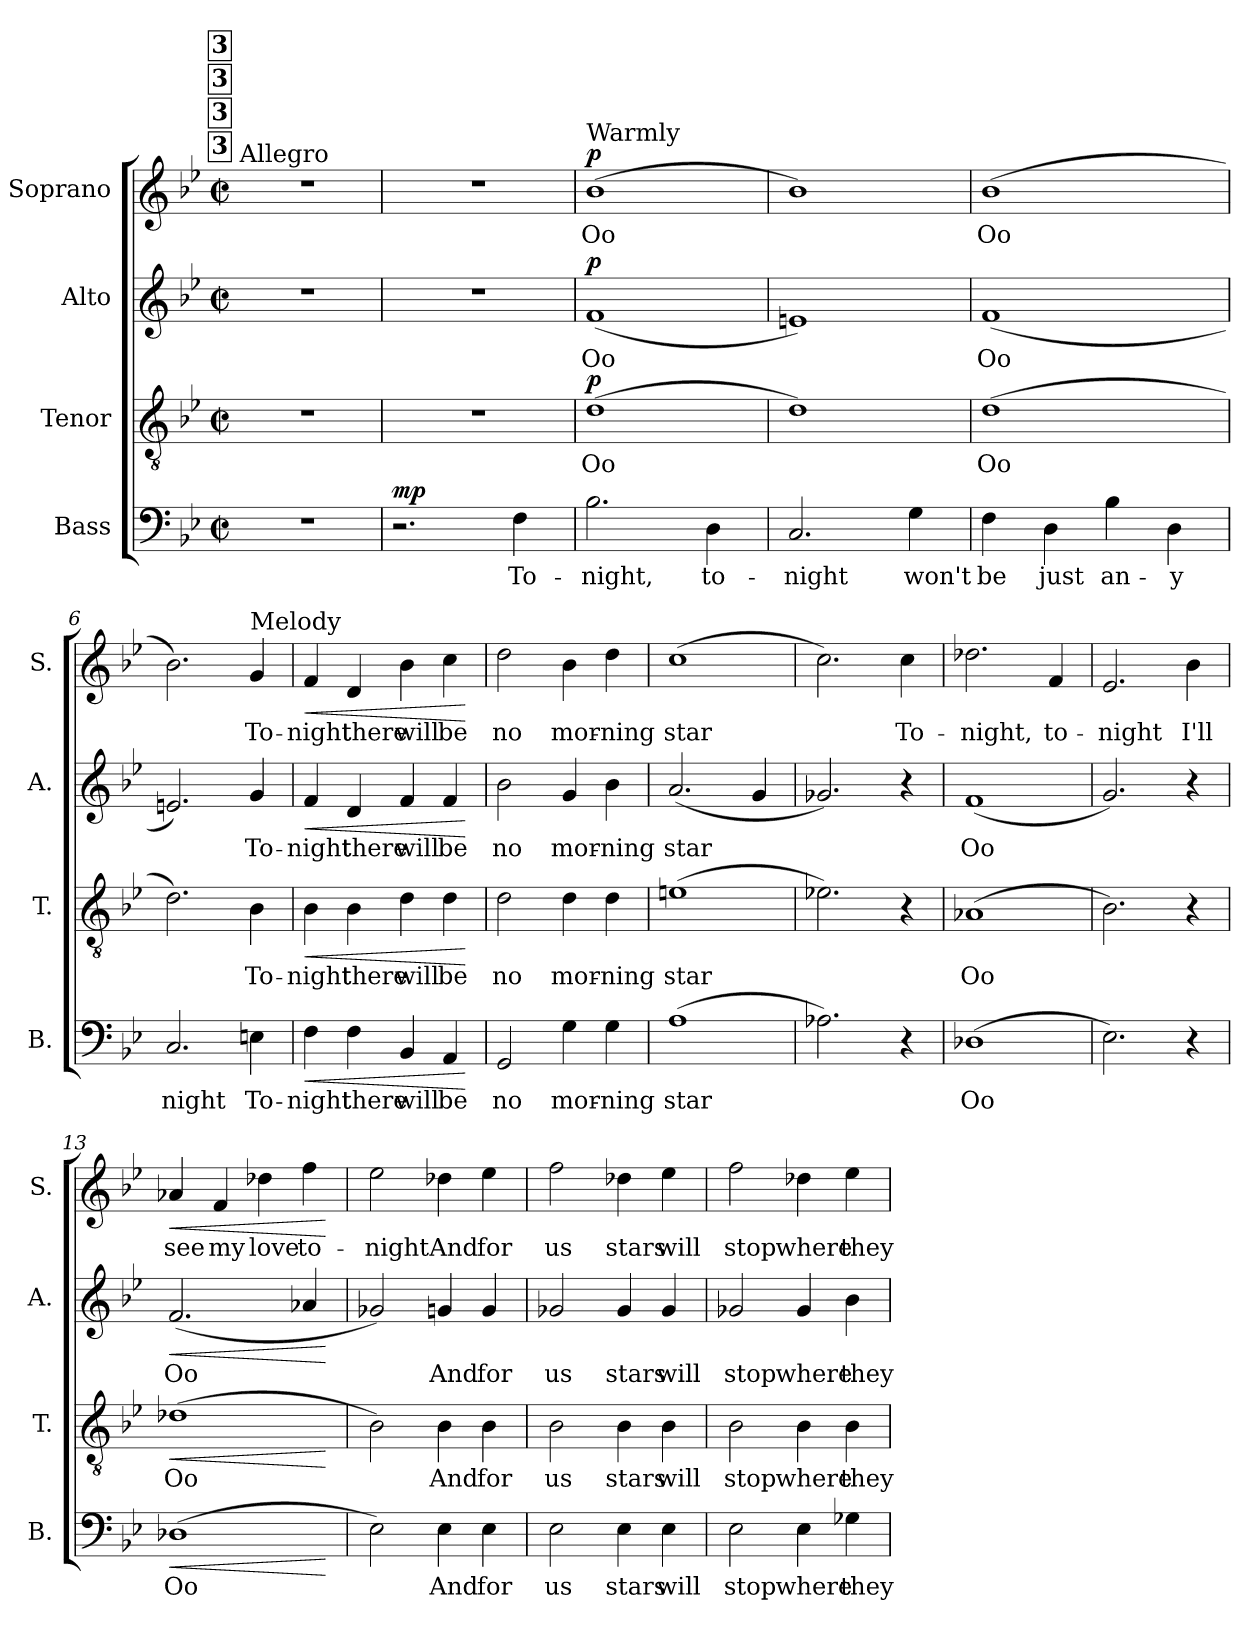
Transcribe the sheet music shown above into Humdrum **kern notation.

**kern	**text	**dynam	**kern	**text	**dynam	**kern	**text	**dynam	**kern	**text	**dynam
*part4	*part4	*part4	*part3	*part3	*part3	*part2	*part2	*part2	*part1	*part1	*part1
*staff4	*staff4	*staff4	*staff3	*staff3	*staff3	*staff2	*staff2	*staff2	*staff1	*staff1	*staff1
*I"Bass	*	*	*I"Tenor	*	*	*I"Alto	*	*	*I"Soprano	*	*
*I'B.	*	*	*I'T.	*	*	*I'A.	*	*	*I'S.	*	*
*clefF4	*	*	*clefGv2	*	*	*clefG2	*	*	*clefG2	*	*
*k[b-e-]	*	*	*k[b-e-]	*	*	*k[b-e-]	*	*	*k[b-e-]	*	*
*M2/2	*	*	*M2/2	*	*	*M2/2	*	*	*M2/2	*	*
*met(c|)	*	*	*met(c|)	*	*	*met(c|)	*	*	*met(c|)	*	*
!!LO:REH:place=s1:a:B:fs=14:t=3
!!LO:REH:place=s1:b:B:fs=14:t=3
!!LO:REH:place=s1:b:B:fs=14:t=3
!!LO:REH:place=s1:b:B:fs=14:t=3
=1	=1	=1	=1	=1	=1	=1	=1	=1	=1	=1	=1
!	!	!	!	!	!	!	!	!	!LO:TX:a:t=Allegro	!	!
1r	.	.	1r	.	.	1r	.	.	1r	.	.
=2	=2	=2	=2	=2	=2	=2	=2	=2	=2	=2	=2
!	!	!LO:DY:a	!	!	!	!	!	!	!	!	!
2.r	.	mp	1r	.	.	1r	.	.	1r	.	.
4F\	To-	.	.	.	.	.	.	.	.	.	.
=3	=3	=3	=3	=3	=3	=3	=3	=3	=3	=3	=3
!	!	!	!	!	!	!	!	!	!LO:TX:a:t=Warmly	!	!
!	!	!	!	!	!LO:DY:a	!	!	!LO:DY:a	!	!	!LO:DY:a
2.B-\	-night,	.	(1d	Oo	p	(1f	Oo	p	(1b-	Oo	p
4D\	to-	.	.	.	.	.	.	.	.	.	.
=4	=4	=4	=4	=4	=4	=4	=4	=4	=4	=4	=4
2.C/	-night	.	1d)	.	.	1en)	.	.	1b-)	.	.
4G\	won't	.	.	.	.	.	.	.	.	.	.
=5	=5	=5	=5	=5	=5	=5	=5	=5	=5	=5	=5
4F\	be	.	(1d	Oo	.	(1f	Oo	.	(1b-	Oo	.
4D\	just	.	.	.	.	.	.	.	.	.	.
4B-\	an-	.	.	.	.	.	.	.	.	.	.
4D\	-y	.	.	.	.	.	.	.	.	.	.
=6	=6	=6	=6	=6	=6	=6	=6	=6	=6	=6	=6
2.C/	night	.	2.d\)	.	.	2.en/)	.	.	2.b-\)	.	.
!	!	!	!	!	!	!	!	!	!LO:TX:a:t=Melody	!	!
4En\	To-	.	4B-\	To-	.	4g/	To-	.	4g/	To-	.
=7	=7	=7	=7	=7	=7	=7	=7	=7	=7	=7	=7
!	!	!LO:HP:b	!	!	!LO:HP:b	!	!	!LO:HP:b	!	!	!LO:HP:b
4F\	-night	<	4B-\	-night	<	4f/	-night	<	4f/	-night	<
4F\	there	.	4B-\	there	.	4d/	there	.	4d/	there	.
4BB-/	will	.	4d\	will	.	4f/	will	.	4b-\	will	.
4AA/	be	.	4d\	be	.	4f/	be	.	4cc\	be	.
.	.	[	.	.	[	.	.	[	.	.	[
!!LO:LB:g=z
=8	=8	=8	=8	=8	=8	=8	=8	=8	=8	=8	=8
2GG/	no	.	2d\	no	.	2b-\	no	.	2dd\	no	.
4G\	mor-	.	4d\	mor-	.	4g/	mor-	.	4b-\	mor-	.
4G\	-ning	.	4d\	-ning	.	4b-\	-ning	.	4dd\	-ning	.
=9	=9	=9	=9	=9	=9	=9	=9	=9	=9	=9	=9
(1A	star	.	(1en	star	.	(2.a/	star	.	(1cc	star	.
.	.	.	.	.	.	4g/	.	.	.	.	.
=10	=10	=10	=10	=10	=10	=10	=10	=10	=10	=10	=10
2.A-X\)	.	.	2.e-X\)	.	.	2.g-X/)	.	.	2.cc\)	.	.
4r	.	.	4r	.	.	4r	.	.	4cc\	To-	.
=11	=11	=11	=11	=11	=11	=11	=11	=11	=11	=11	=11
(1D-X	Oo	.	(1A-X	Oo	.	(1f	Oo	.	2.dd-X\	-night,	.
.	.	.	.	.	.	.	.	.	4f/	to-	.
=12	=12	=12	=12	=12	=12	=12	=12	=12	=12	=12	=12
2.E-\)	.	.	2.B-\)	.	.	2.g/)	.	.	2.e-/	-night	.
4r	.	.	4r	.	.	4r	.	.	4b-\	I'll	.
=13	=13	=13	=13	=13	=13	=13	=13	=13	=13	=13	=13
!	!	!LO:HP:b	!	!	!LO:HP:b	!	!	!LO:HP:b	!	!	!LO:HP:b
(1D-X	Oo	<	(1d-X	Oo	<	(2.f/	Oo	<	4a-X/	see	<
.	.	.	.	.	.	.	.	.	4f/	my	.
.	.	.	.	.	.	.	.	.	4dd-X\	love	.
.	.	.	.	.	.	4a-X/	.	.	4ff\	to-	.
.	.	[	.	.	[	.	.	[	.	.	[
=14	=14	=14	=14	=14	=14	=14	=14	=14	=14	=14	=14
2E-\)	.	.	2B-\)	.	.	2g-X/)	.	.	2ee-\	-night	.
4E-\	And	.	4B-\	And	.	4gn/	And	.	4dd-X\	And	.
4E-\	for	.	4B-\	for	.	4g/	for	.	4ee-\	for	.
=15	=15	=15	=15	=15	=15	=15	=15	=15	=15	=15	=15
2E-\	us	.	2B-\	us	.	2g-X/	us	.	2ff\	us	.
4E-\	stars	.	4B-\	stars	.	4g-/	stars	.	4dd-X\	stars	.
4E-\	will	.	4B-\	will	.	4g-/	will	.	4ee-\	will	.
!!LO:LB:g=z
=16	=16	=16	=16	=16	=16	=16	=16	=16	=16	=16	=16
2E-\	stop	.	2B-\	stop	.	2g-X/	stop	.	2ff\	stop	.
4E-\	where	.	4B-\	where	.	4g-/	where	.	4dd-X\	where	.
4G-X\	they	.	4B-\	they	.	4b-\	they	.	4ee-\	they	.
=	=	=	=	=	=	=	=	=	=	=	=
*-	*-	*-	*-	*-	*-	*-	*-	*-	*-	*-	*-
